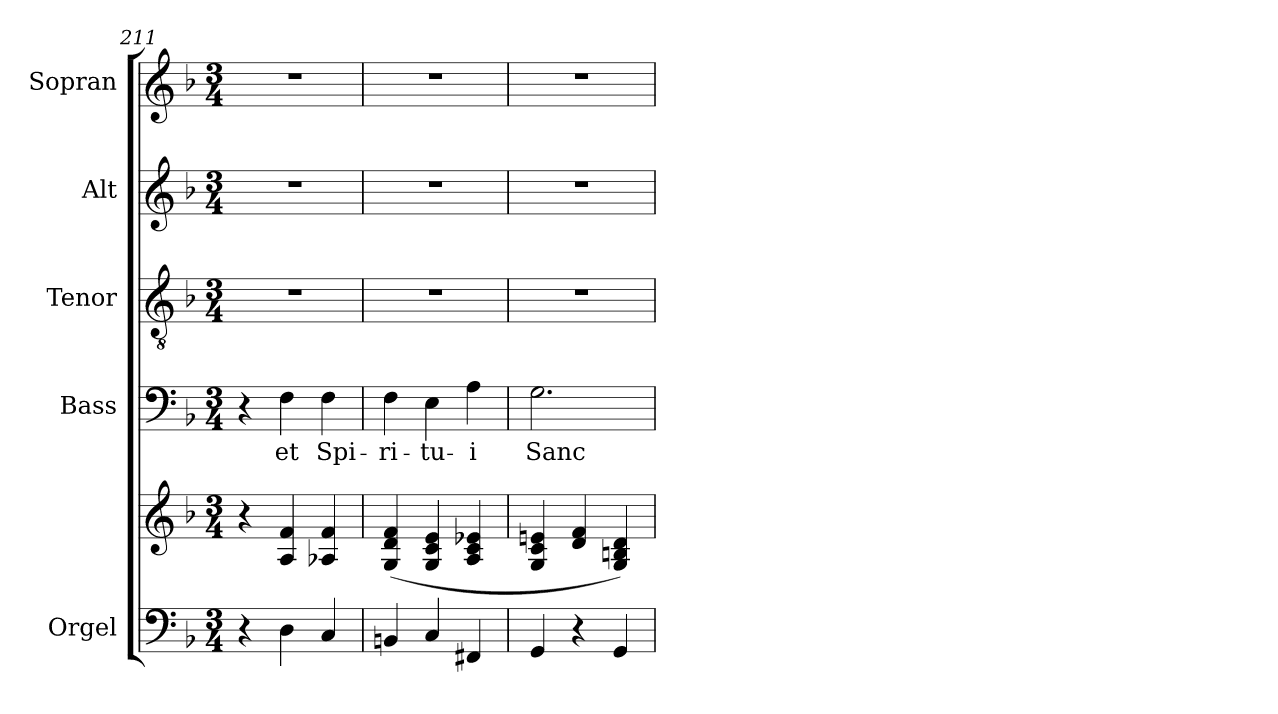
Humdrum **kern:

**kern	**kern	**kern	**text	**kern	**kern	**kern
*part5	*part5	*part4	*part4	*part3	*part2	*part1
*staff6	*staff5	*staff4	*staff4	*staff3	*staff2	*staff1
*I"Orgel	*	*I"Bass	*	*I"Tenor	*I"Alt	*I"Sopran
*I'Org.	*	*I'B.	*	*I'T.	*I'A.	*I'S.
*clefF4	*clefG2	*clefF4	*	*clefGv2	*clefG2	*clefG2
*k[b-]	*k[b-]	*k[b-]	*	*k[b-]	*k[b-]	*k[b-]
*F:	*F:	*F:	*	*F:	*F:	*F:
*M3/4	*M3/4	*M3/4	*	*M3/4	*M3/4	*M3/4
=211	=211	=211	=211	=211	=211	=211
4r	4r	4r	.	2.r	2.r	2.r
!	!	!	!LO:LY:b	!	!	!
4D\	4A/ 4f/	4F\	et	.	.	.
!	!	!	!LO:LY:b	!	!	!
4C/	4A-X/ 4f/	4F\	Spi-	.	.	.
=212	=212	=212	=212	=212	=212	=212
!	!	!	!LO:LY:b	!	!	!
4BBn/	(4G/ 4d/ 4f/	4F\	-ri-	2.r	2.r	2.r
!	!	!	!LO:LY:b	!	!	!
4C/	4G/ 4c/ 4e/	4E\	-tu-	.	.	.
!	!	!	!LO:LY:b	!	!	!
4FF#X/	4A/ 4c/ 4e-X/	4A\	-i	.	.	.
!!LO:PB:g=z
=213	=213	=213	=213	=213	=213	=213
!	!	!	!LO:LY:b	!	!	!
4GG/	4G/ 4c/ 4en/	2.G\	Sanc-	2.r	2.r	2.r
4r	4d/ 4f/	.	.	.	.	.
4GG/	4G/ 4Bn/ 4d/)	.	.	.	.	.
=	=	=	=	=	=	=
*-	*-	*-	*-	*-	*-	*-
